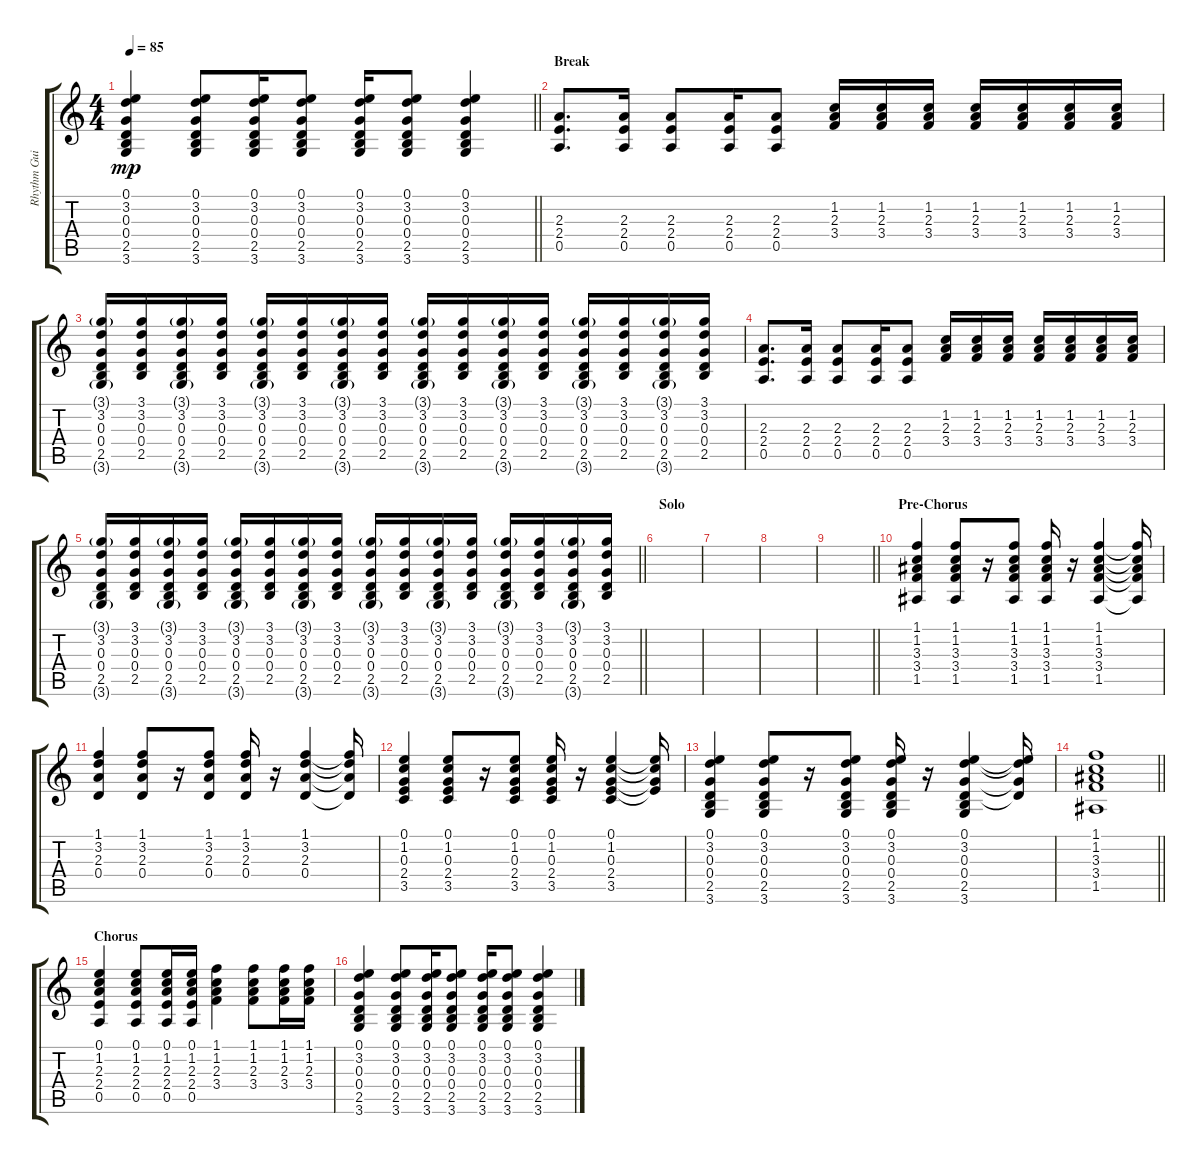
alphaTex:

\track ("Rhythm Guitar" "Rhythm Gui") {instrument acousticguitarsteel}
\staff {score tabs}
\tuning (E4 B3 G3 D3 A2 E2) {hide}
\ts (4 4)
\tempo 85
\clef g2
\barLineRight lightlight
\ks c
(0.1 3.2 0.3 0.4 2.5 3.6).4{dy mp} (0.1 3.2 0.3 0.4 2.5 3.6).8 (0.1 3.2 0.3 0.4 2.5 3.6).16 (0.1 3.2 0.3 0.4 2.5 3.6).8 (0.1 3.2 0.3 0.4 2.5 3.6).16 (0.1 3.2 0.3 0.4 2.5 3.6).8 (0.1 3.2 0.3 0.4 2.5 3.6).4 |
\section ("" "Break")
(2.3 2.4 0.5).8{d} (2.3 2.4 0.5).16 (2.3 2.4 0.5).8 (2.3 2.4 0.5).16 (2.3 2.4 0.5).8 (1.2 2.3 3.4).16 (1.2 2.3 3.4).16 (1.2 2.3 3.4).16 (1.2 2.3 3.4).16 (1.2 2.3 3.4).16 (1.2 2.3 3.4).16 (1.2 2.3 3.4).16 |
(3.1{g} 3.2 0.3 0.4 2.5 3.6{g}).16 (3.1 3.2 0.3 0.4 2.5).16 (3.1{g} 3.2 0.3 0.4 2.5 3.6{g}).16 (3.1 3.2 0.3 0.4 2.5).16 (3.1{g} 3.2 0.3 0.4 2.5 3.6{g}).16 (3.1 3.2 0.3 0.4 2.5).16 (3.1{g} 3.2 0.3 0.4 2.5 3.6{g}).16 (3.1 3.2 0.3 0.4 2.5).16 (3.1{g} 3.2 0.3 0.4 2.5 3.6{g}).16 (3.1 3.2 0.3 0.4 2.5).16 (3.1{g} 3.2 0.3 0.4 2.5 3.6{g}).16 (3.1 3.2 0.3 0.4 2.5).16 (3.1{g} 3.2 0.3 0.4 2.5 3.6{g}).16 (3.1 3.2 0.3 0.4 2.5).16 (3.1{g} 3.2 0.3 0.4 2.5 3.6{g}).16 (3.1 3.2 0.3 0.4 2.5).16 |
(2.3 2.4 0.5).8{d} (2.3 2.4 0.5).16 (2.3 2.4 0.5).8 (2.3 2.4 0.5).16 (2.3 2.4 0.5).8 (1.2 2.3 3.4).16 (1.2 2.3 3.4).16 (1.2 2.3 3.4).16 (1.2 2.3 3.4).16 (1.2 2.3 3.4).16 (1.2 2.3 3.4).16 (1.2 2.3 3.4).16 |
\barLineRight lightlight
(3.1{g} 3.2 0.3 0.4 2.5 3.6{g}).16 (3.1 3.2 0.3 0.4 2.5).16 (3.1{g} 3.2 0.3 0.4 2.5 3.6{g}).16 (3.1 3.2 0.3 0.4 2.5).16 (3.1{g} 3.2 0.3 0.4 2.5 3.6{g}).16 (3.1 3.2 0.3 0.4 2.5).16 (3.1{g} 3.2 0.3 0.4 2.5 3.6{g}).16 (3.1 3.2 0.3 0.4 2.5).16 (3.1{g} 3.2 0.3 0.4 2.5 3.6{g}).16 (3.1 3.2 0.3 0.4 2.5).16 (3.1{g} 3.2 0.3 0.4 2.5 3.6{g}).16 (3.1 3.2 0.3 0.4 2.5).16 (3.1{g} 3.2 0.3 0.4 2.5 3.6{g}).16 (3.1 3.2 0.3 0.4 2.5).16 (3.1{g} 3.2 0.3 0.4 2.5 3.6{g}).16 (3.1 3.2 0.3 0.4 2.5).16 |
\section ("" "Solo")
|
|
|
\barLineRight lightlight
|
\section ("" "Pre-Chorus")
(1.1 1.2 3.3 3.4 1.5).4 (1.1 1.2 3.3 3.4 1.5).8 r.16 (1.1 1.2 3.3 3.4 1.5).8 (1.1 1.2 3.3 3.4 1.5).16 r.16 (1.1 1.2 3.3 3.4 1.5).4 (1.1{t} 1.2{t} 3.3{t} 3.4{t} 1.5{t}).16 |
(1.1 3.2 2.3 0.4).4 (1.1 3.2 2.3 0.4).8 r.16 (1.1 3.2 2.3 0.4).8 (1.1 3.2 2.3 0.4).16 r.16 (1.1 3.2 2.3 0.4).4 (1.1{t} 3.2{t} 2.3{t} 0.4{t}).16 |
(0.1 1.2 0.3 2.4 3.5).4 (0.1 1.2 0.3 2.4 3.5).8 r.16 (0.1 1.2 0.3 2.4 3.5).8 (0.1 1.2 0.3 2.4 3.5).16 r.16 (0.1 1.2 0.3 2.4 3.5).4 (0.1{t} 1.2{t} 0.3{t} 2.4{t}).16 |
(0.1 3.2 0.3 0.4 2.5 3.6).4 (0.1 3.2 0.3 0.4 2.5 3.6).8 r.16 (0.1 3.2 0.3 0.4 2.5 3.6).8 (0.1 3.2 0.3 0.4 2.5 3.6).16 r.16 (0.1 3.2 0.3 0.4 2.5 3.6).4 (0.1{t} 3.2{t} 0.3{t} 0.4{t}).16 |
\barLineRight lightlight
(1.1 1.2 3.3 3.4 1.5).1 |
\section ("" "Chorus")
(0.1 1.2 2.3 2.4 0.5).4 (0.1 1.2 2.3 2.4 0.5).8 (0.1 1.2 2.3 2.4 0.5).16 (0.1 1.2 2.3 2.4 0.5).16 (1.1 1.2 2.3 3.4).4 (1.1 1.2 2.3 3.4).8 (1.1 1.2 2.3 3.4).16 (1.1 1.2 2.3 3.4).16 |
(0.1 3.2 0.3 0.4 2.5 3.6).4 (0.1 3.2 0.3 0.4 2.5 3.6).8 (0.1 3.2 0.3 0.4 2.5 3.6).16 (0.1 3.2 0.3 0.4 2.5 3.6).8 (0.1 3.2 0.3 0.4 2.5 3.6).16 (0.1 3.2 0.3 0.4 2.5 3.6).8 (0.1 3.2 0.3 0.4 2.5 3.6).4
